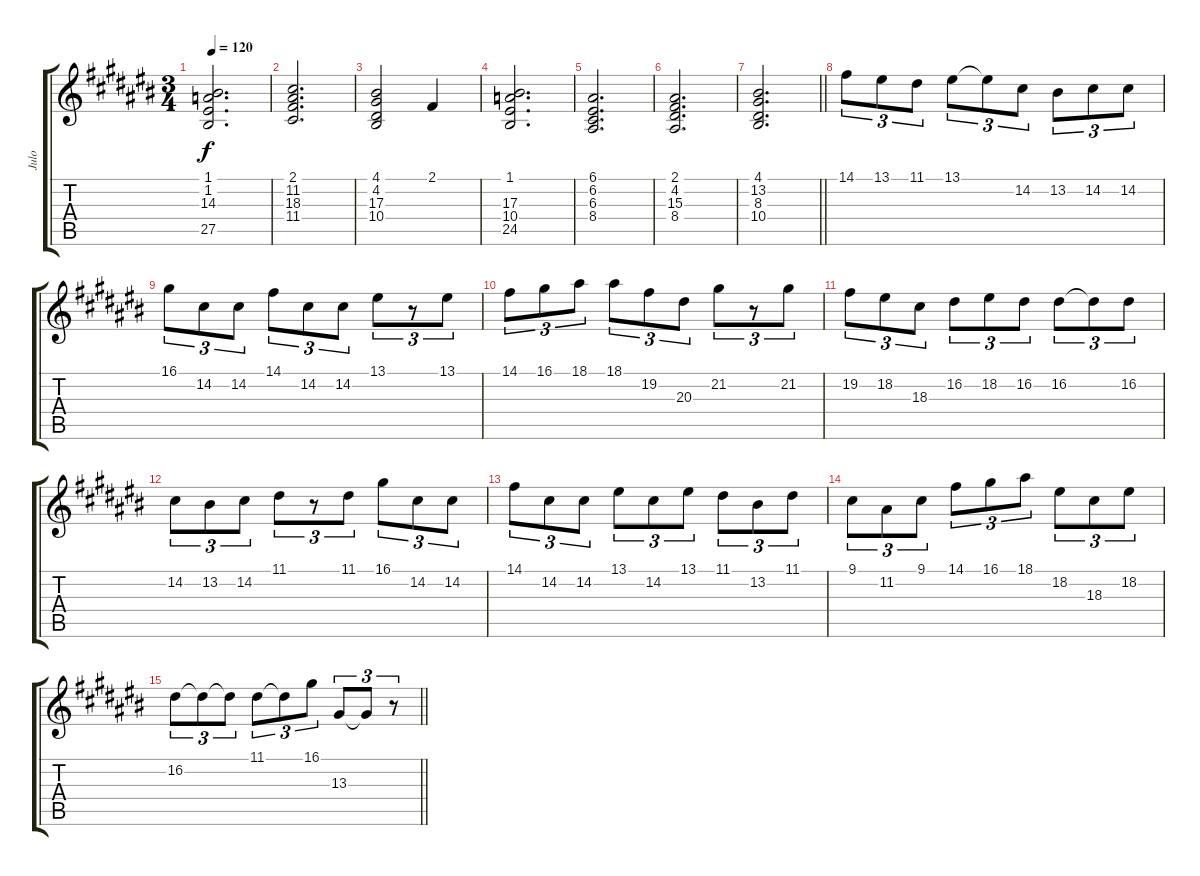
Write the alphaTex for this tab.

\track ("Julo" "Julo") {instrument lead1square}
\staff {score tabs}
\tuning (E4 B3 G3 D3 A2 E2) {hide}
\ts (3 4)
\tempo 120
\clef g2
\ks c#
(1.1 1.2 14.3 27.5).2{d dy f} |
(2.1 11.2 18.3 11.4).2{d} |
(4.1 4.2 17.3 10.4).2 2.1.4 |
(1.1 17.3 10.4 24.5).2{d} |
(6.1 6.2 6.3 8.4).2{d} |
(2.1 4.2 15.3 8.4).2{d} |
\barLineRight lightlight
(4.1 13.2 8.3 10.4).2{d} |
14.1.8{tu (3 2) instrument fiddle} 13.1.8{tu (3 2)} 11.1.8{tu (3 2)} 13.1.8{tu (3 2)} 13.1{t}.8{tu (3 2)} 14.2.8{tu (3 2)} 13.2.8{tu (3 2)} 14.2.8{tu (3 2)} 14.2.8{tu (3 2)} |
16.1.8{tu (3 2)} 14.2.8{tu (3 2)} 14.2.8{tu (3 2)} 14.1.8{tu (3 2)} 14.2.8{tu (3 2)} 14.2.8{tu (3 2)} 13.1.8{tu (3 2)} r.8{tu (3 2)} 13.1.8{tu (3 2)} |
14.1.8{tu (3 2)} 16.1.8{tu (3 2)} 18.1.8{tu (3 2)} 18.1.8{tu (3 2)} 19.2.8{tu (3 2)} 20.3.8{tu (3 2)} 21.2.8{tu (3 2)} r.8{tu (3 2)} 21.2.8{tu (3 2)} |
19.2.8{tu (3 2)} 18.2.8{tu (3 2)} 18.3.8{tu (3 2)} 16.2.8{tu (3 2)} 18.2.8{tu (3 2)} 16.2.8{tu (3 2)} 16.2.8{tu (3 2)} 16.2{t}.8{tu (3 2)} 16.2.8{tu (3 2)} |
14.2.8{tu (3 2)} 13.2.8{tu (3 2)} 14.2.8{tu (3 2)} 11.1.8{tu (3 2)} r.8{tu (3 2)} 11.1.8{tu (3 2)} 16.1.8{tu (3 2)} 14.2.8{tu (3 2)} 14.2.8{tu (3 2)} |
14.1.8{tu (3 2)} 14.2.8{tu (3 2)} 14.2.8{tu (3 2)} 13.1.8{tu (3 2)} 14.2.8{tu (3 2)} 13.1.8{tu (3 2)} 11.1.8{tu (3 2)} 13.2.8{tu (3 2)} 11.1.8{tu (3 2)} |
9.1.8{tu (3 2)} 11.2.8{tu (3 2)} 9.1.8{tu (3 2)} 14.1.8{tu (3 2)} 16.1.8{tu (3 2)} 18.1.8{tu (3 2)} 18.2.8{tu (3 2)} 18.3.8{tu (3 2)} 18.2.8{tu (3 2)} |
\barLineRight lightlight
16.2.8{tu (3 2)} 16.2{t}.8{tu (3 2)} 16.2{t}.8{tu (3 2)} 11.1.8{tu (3 2)} 11.1{t}.8{tu (3 2)} 16.1.8{tu (3 2)} 13.3.8{tu (3 2)} 13.3{t}.8{tu (3 2)} r.8{tu (3 2)}
